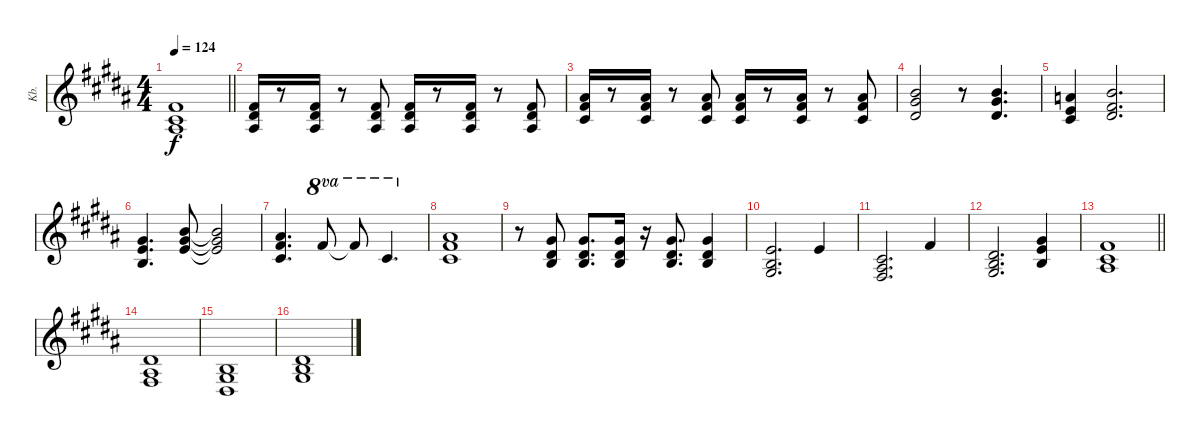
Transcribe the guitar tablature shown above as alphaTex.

\track ("Kb." "Kb.") {instrument percussiveorgan}
\staff {score}
\tuning (E4 B3 G3 D3 A2 E2 B1) {hide}
\ts (4 4)
\tempo 124
\clef g2
\barLineRight lightlight
\ks b
(2.1 2.2 3.3).1{dy f} |
(2.1 4.2 3.3).16 r.8 (2.1 4.2 3.3).16 r.8 (2.1 4.2 3.3).8 (2.1 4.2 3.3).16 r.8 (2.1 4.2 3.3).16 r.8 (2.1 4.2 3.3).8 |
(2.1 2.2 15.3).16 r.8 (2.1 2.2 15.3).16 r.8 (2.1 2.2 15.3).8 (2.1 2.2 15.3).16 r.8 (2.1 2.2 15.3).16 r.8 (2.1 2.2 15.3).8 |
(4.1 4.2 16.3).2 r.8 (4.1 4.2 16.3).4{d} |
(5.1 5.2 6.3).4 (2.1 4.2 16.3).2{d} |
(4.1 5.2 4.3).4{d} (0.1 9.2 16.3).8 (0.1{t} 9.2{t} 16.3{t}).2 |
(6.1 7.2 6.3).4{d} 14.1.8{ot 8va} 14.1{t}.8{ot 8va} 9.1.4{d ot 8va} |
(6.1 7.2 6.3).1 |
r.8 (4.1 0.2 8.3).8 (4.1 4.2 4.3).8{d} (4.1 0.2 8.3).16 r.16 (4.1 4.2 4.3).8{d} (4.1 0.2 8.3).4 |
(0.1 0.2 1.3).2{d} 0.1.4 |
(2.2 3.3 4.4).2{d} 2.1.4 |
(4.2 4.3 6.4).2{d} (4.1 5.2 4.3).4 |
\barLineRight lightlight
(2.1 2.2 3.3).1 |
(4.2 3.3 4.4).1 |
(4.3 6.4 6.5).1 |
(0.2 1.3 13.4).1
